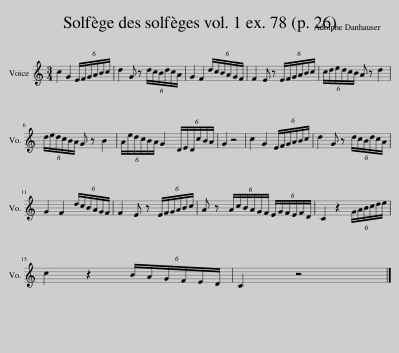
X:1
L:1/8
M:3/4
I:linebreak $
K:C
V:1 treble
V:1
 c2 G2 (6:4:6E/F/G/A/B/c/ | d2 G z (6:4:6d/c/B/d/c/A/ | G2 F2 (6:4:6d/c/B/A/G/F/ | F2 E z (6:4:6E/F/G/A/B/c/ | (6:4:6c/d/e/d/c/B/ A z d2 |$ %5
 (6:4:6d/e/d/c/B/A/ G z B2 | (6:4:6A/e/d/c/B/A/ G2 (6:4:6D/E/D/c/B/A/ | G2 z4 | c2 G2 (6:4:6E/F/G/A/B/c/ | d2 G z (6:4:6d/c/B/d/c/A/ |$ %10
 G2 F2 (6:4:6d/c/B/A/G/F/ | F2 E z (6:4:6E/F/G/A/B/c/ | A z (6:4:6A/c/B/A/G/F/ (6:4:6E/G/F/E/F/D/ | C2 z2 (6:4:6G/A/B/c/d/e/ |$ c2 z2 (6:4:6B/A/G/F/E/D/ | %15
 C2 z4 |] %16
